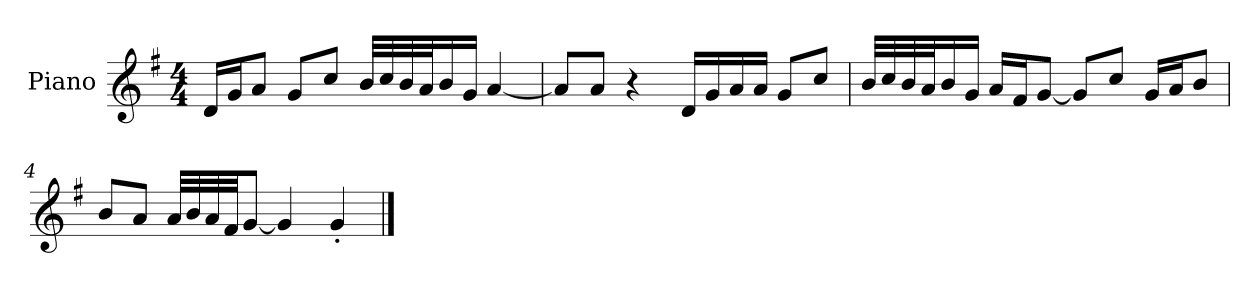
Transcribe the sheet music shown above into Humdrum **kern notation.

**kern
*part1
*staff1
*I"Piano
*I'P-no
*clefG2
*k[f#]
*M4/4
*MM90
=1
16d/LL
16g/J
8a/J
8g/L
8cc/J
32b/LLL
32cc/
32b/
32a/J
16b/
16g/JJ
[4a/
=2
8a/L]
8a/J
4r
16d/LL
16g/
16a/
16a/JJ
8g/L
8cc/J
=3
32b/LLL
32cc/
32b/
32a/J
16b/
16g/JJ
16a/LL
16f#/J
[8g/J
8g/L]
8cc/J
16g/LL
16a/J
8b/J
!!LO:LB:g=z
=4
8b/L
8a/J
32a/LLL
32b/
32a/
32f#/JJ
[8g/J
4g/]
4g'/
==
*-
